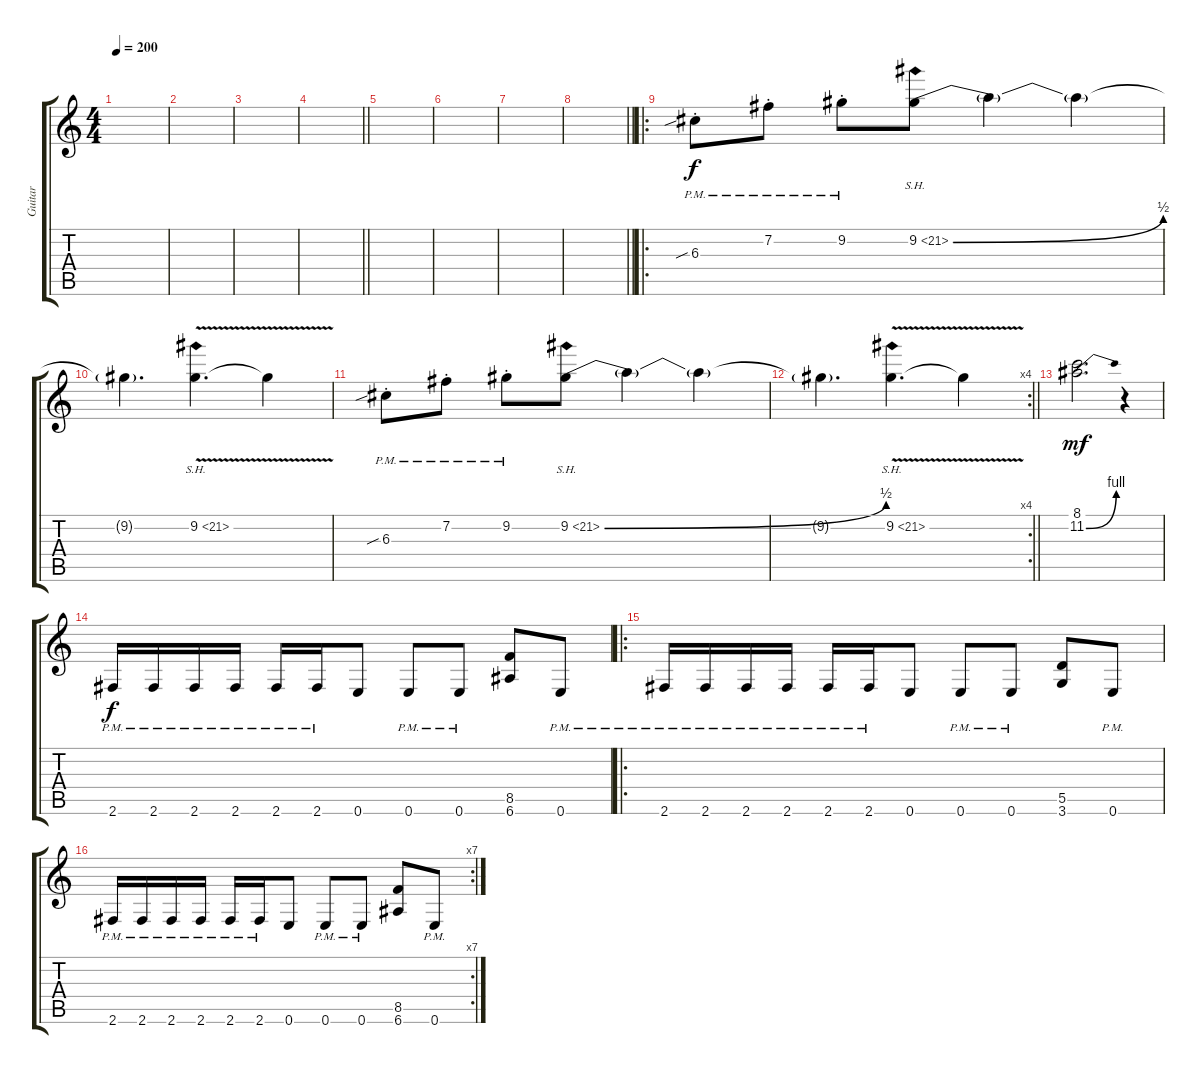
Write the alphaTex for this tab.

\track ("Guitar" "Guitar") {instrument distortionguitar}
\staff {score tabs}
\tuning (E4 B3 G3 D3 A2 E2) {hide}
\ts (4 4)
\tempo 200
\clef g2
\ks c
|
|
|
\barLineRight lightlight
|
|
|
|
\barLineRight lightlight
|
\ro
6.3{sib pm st}.8{volume 14} 7.2{pm st}.8 9.2{pm st}.8 9.2{be (bend 0 0 60 2) sh 12}.8 9.2{t}.4 9.2{t}.4 |
9.2{t}.4{d} 9.2{sh 12 v}.4{d} 9.2{t}.4 |
6.3{sib pm st}.8 7.2{pm st}.8 9.2{pm st}.8 9.2{be (bend 0 0 60 2) sh 12}.8 9.2{t}.4 9.2{t}.4 |
\rc 4
\barLineRight lightlight
9.2{t}.4{d} 9.2{sh 12 v}.4{d} 9.2{t}.4 |
(8.1 11.2{be (bend 0 0 60 4)}).2{d dy mf} r.4 |
2.6{pm}.16{dy f} 2.6{pm}.16 2.6{pm}.16 2.6{pm}.16 2.6{pm}.16 2.6{pm}.16 0.6.8 0.6{pm}.8 0.6{pm}.8 (8.5 6.6).8 0.6{pm}.8 |
\ro
2.6{pm}.16 2.6{pm}.16 2.6{pm}.16 2.6{pm}.16 2.6{pm}.16 2.6{pm}.16 0.6.8 0.6{pm}.8 0.6{pm}.8 (5.5 3.6).8 0.6{pm}.8 |
\rc 7
2.6{pm}.16 2.6{pm}.16 2.6{pm}.16 2.6{pm}.16 2.6{pm}.16 2.6{pm}.16 0.6.8 0.6{pm}.8 0.6{pm}.8 (8.5 6.6).8 0.6{pm}.8
